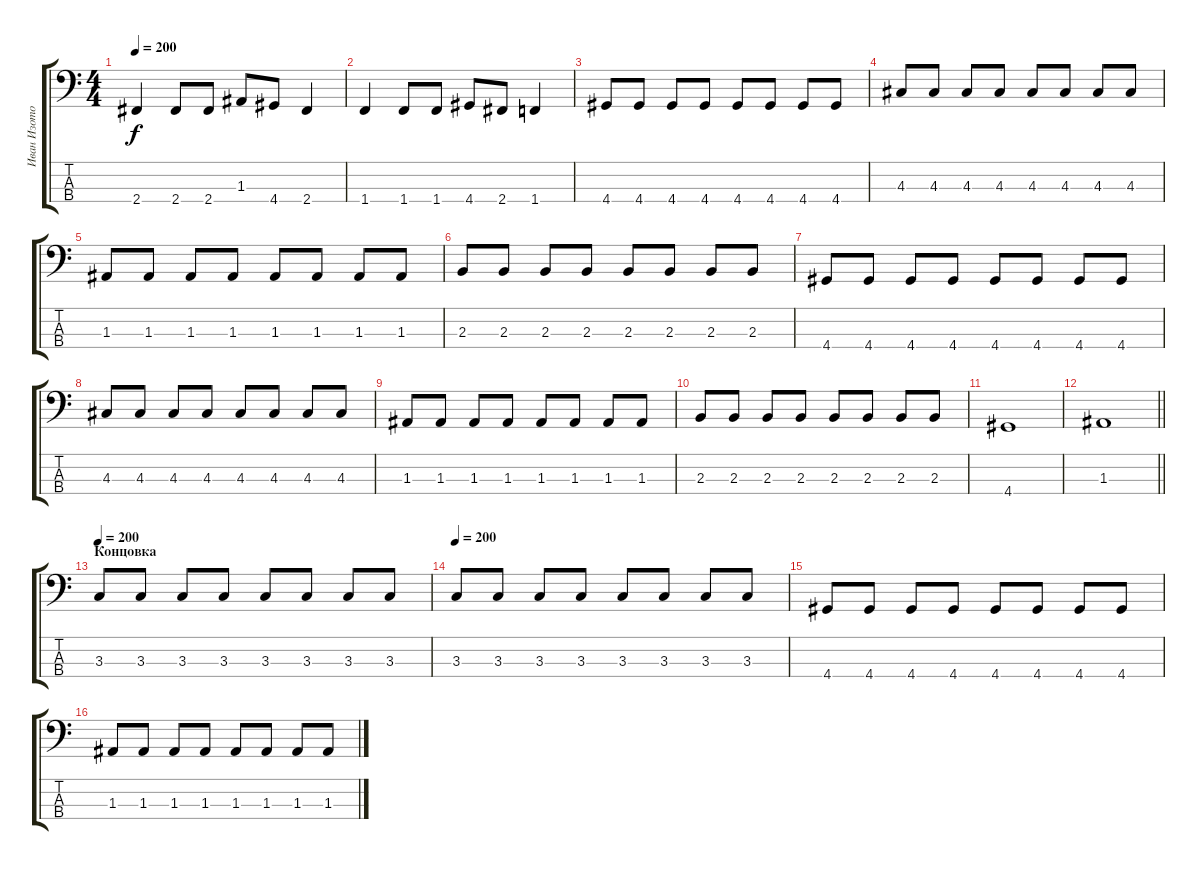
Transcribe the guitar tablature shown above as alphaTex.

\track ("Иван Изотов" "Иван Изото") {instrument electricbasspick}
\staff {score tabs}
\tuning (G2 D2 A1 E1) {hide}
\ts (4 4)
\tempo 200
\clef f4
\ks c
2.4.4{dy f} 2.4.8 2.4.8 1.3.8 4.4.8 2.4.4 |
1.4.4 1.4.8 1.4.8 4.4.8 2.4.8 1.4.4 |
4.4.8 4.4.8 4.4.8 4.4.8 4.4.8 4.4.8 4.4.8 4.4.8 |
4.3.8 4.3.8 4.3.8 4.3.8 4.3.8 4.3.8 4.3.8 4.3.8 |
1.3.8 1.3.8 1.3.8 1.3.8 1.3.8 1.3.8 1.3.8 1.3.8 |
2.3.8 2.3.8 2.3.8 2.3.8 2.3.8 2.3.8 2.3.8 2.3.8 |
4.4.8 4.4.8 4.4.8 4.4.8 4.4.8 4.4.8 4.4.8 4.4.8 |
4.3.8 4.3.8 4.3.8 4.3.8 4.3.8 4.3.8 4.3.8 4.3.8 |
1.3.8 1.3.8 1.3.8 1.3.8 1.3.8 1.3.8 1.3.8 1.3.8 |
2.3.8 2.3.8 2.3.8 2.3.8 2.3.8 2.3.8 2.3.8 2.3.8 |
4.4.1 |
\barLineRight lightlight
1.3.1 |
\section ("" "Концовка")
\tempo 200
3.3.8 3.3.8 3.3.8 3.3.8 3.3.8 3.3.8 3.3.8 3.3.8 |
\tempo 200
3.3.8 3.3.8 3.3.8 3.3.8 3.3.8 3.3.8 3.3.8 3.3.8 |
4.4.8 4.4.8 4.4.8 4.4.8 4.4.8 4.4.8 4.4.8 4.4.8 |
1.3.8 1.3.8 1.3.8 1.3.8 1.3.8 1.3.8 1.3.8 1.3.8
